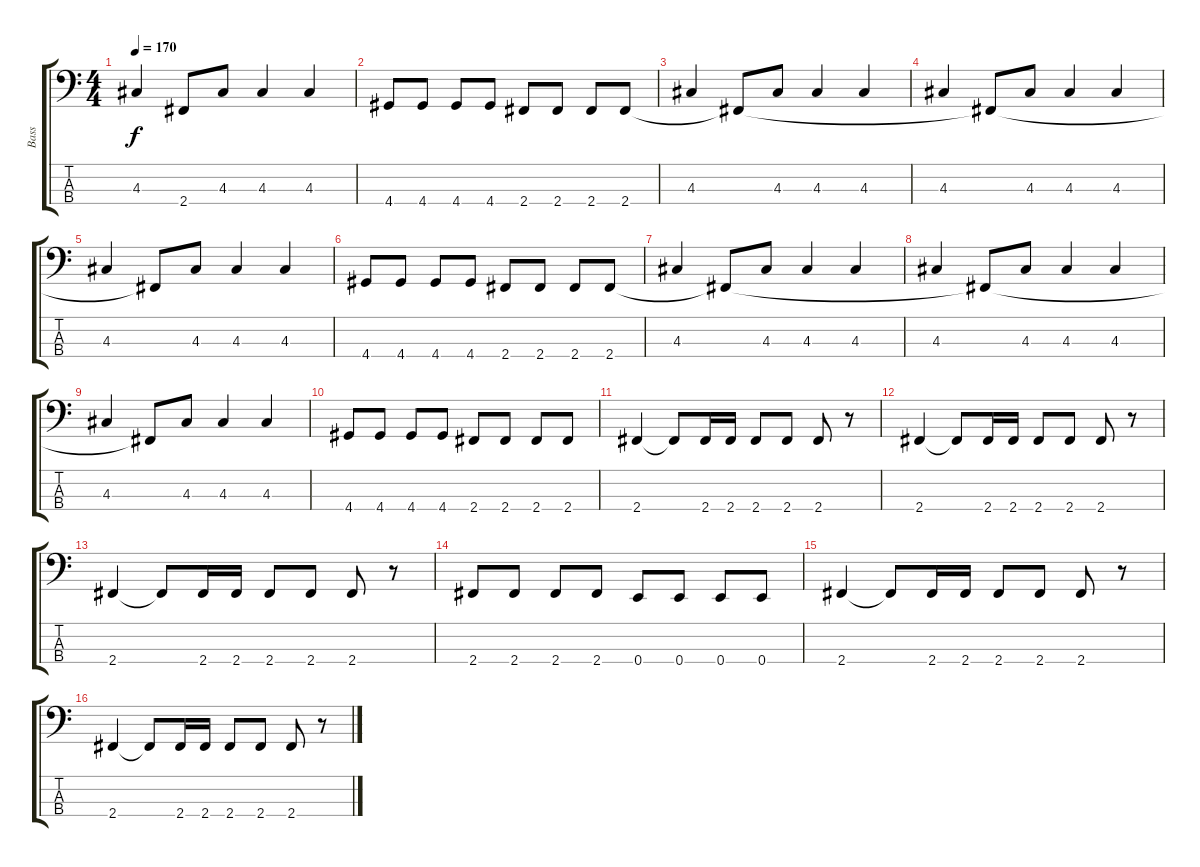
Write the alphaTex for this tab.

\track ("Bass" "Bass") {instrument electricbassfinger}
\staff {score tabs}
\tuning (G2 D2 A1 E1) {hide}
\ts (4 4)
\tempo 170
\clef f4
\ks c
4.3.4{dy f} 2.4{t}.8 4.3.8 4.3.4 4.3.4 |
4.4.8 4.4.8 4.4.8 4.4.8 2.4.8 2.4.8 2.4.8 2.4.8 |
4.3.4 2.4{t}.8 4.3.8 4.3.4 4.3.4 |
4.3.4 2.4{t}.8 4.3.8 4.3.4 4.3.4 |
4.3.4 2.4{t}.8 4.3.8 4.3.4 4.3.4 |
4.4.8 4.4.8 4.4.8 4.4.8 2.4.8 2.4.8 2.4.8 2.4.8 |
4.3.4 2.4{t}.8 4.3.8 4.3.4 4.3.4 |
4.3.4 2.4{t}.8 4.3.8 4.3.4 4.3.4 |
4.3.4 2.4{t}.8 4.3.8 4.3.4 4.3.4 |
4.4.8 4.4.8 4.4.8 4.4.8 2.4.8 2.4.8 2.4.8 2.4.8 |
2.4.4 2.4{t}.8 2.4.16 2.4.16 2.4.8 2.4.8 2.4.8 r.8 |
2.4.4 2.4{t}.8 2.4.16 2.4.16 2.4.8 2.4.8 2.4.8 r.8 |
2.4.4 2.4{t}.8 2.4.16 2.4.16 2.4.8 2.4.8 2.4.8 r.8 |
2.4.8 2.4.8 2.4.8 2.4.8 0.4.8 0.4.8 0.4.8 0.4.8 |
2.4.4 2.4{t}.8 2.4.16 2.4.16 2.4.8 2.4.8 2.4.8 r.8 |
2.4.4 2.4{t}.8 2.4.16 2.4.16 2.4.8 2.4.8 2.4.8 r.8
